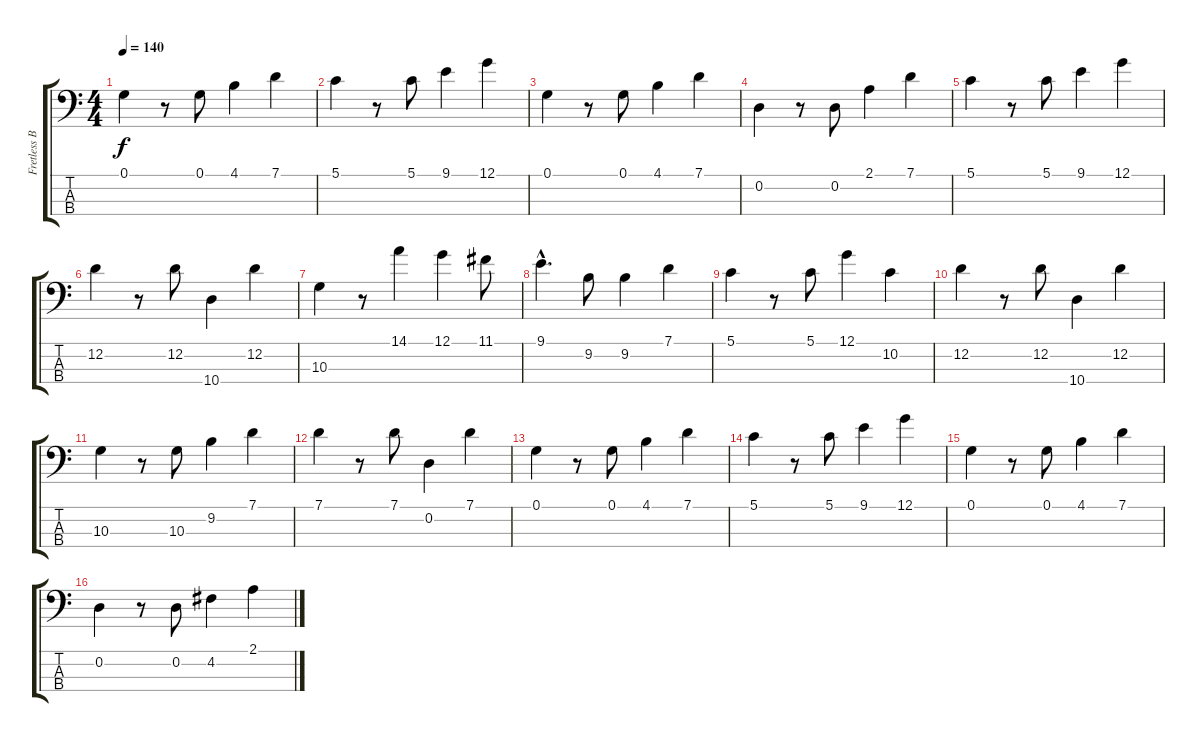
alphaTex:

\track ("Fretless Bass" "Fretless B") {instrument fretlessbass}
\staff {score tabs}
\tuning (G2 D2 A1 E1) {hide}
\ts (4 4)
\tempo 140
\clef f4
\ks c
0.1.4{dy f} r.8 0.1.8 4.1.4 7.1.4 |
5.1.4 r.8 5.1.8 9.1.4 12.1.4 |
0.1.4 r.8 0.1.8 4.1.4 7.1.4 |
0.2.4 r.8 0.2.8 2.1.4 7.1.4 |
5.1.4 r.8 5.1.8 9.1.4 12.1.4 |
12.2.4 r.8 12.2.8 10.4.4 12.2.4 |
10.3.4 r.8 14.1.4 12.1.4 11.1.8 |
9.1{hac}.4{d} 9.2.8 9.2.4 7.1.4 |
5.1.4 r.8 5.1.8 12.1.4 10.2.4 |
12.2.4 r.8 12.2.8 10.4.4 12.2.4 |
10.3.4 r.8 10.3.8 9.2.4 7.1.4 |
7.1.4 r.8 7.1.8 0.2.4 7.1.4 |
0.1.4 r.8 0.1.8 4.1.4 7.1.4 |
5.1.4 r.8 5.1.8 9.1.4 12.1.4 |
0.1.4 r.8 0.1.8 4.1.4 7.1.4 |
0.2.4 r.8 0.2.8 4.2.4 2.1.4
